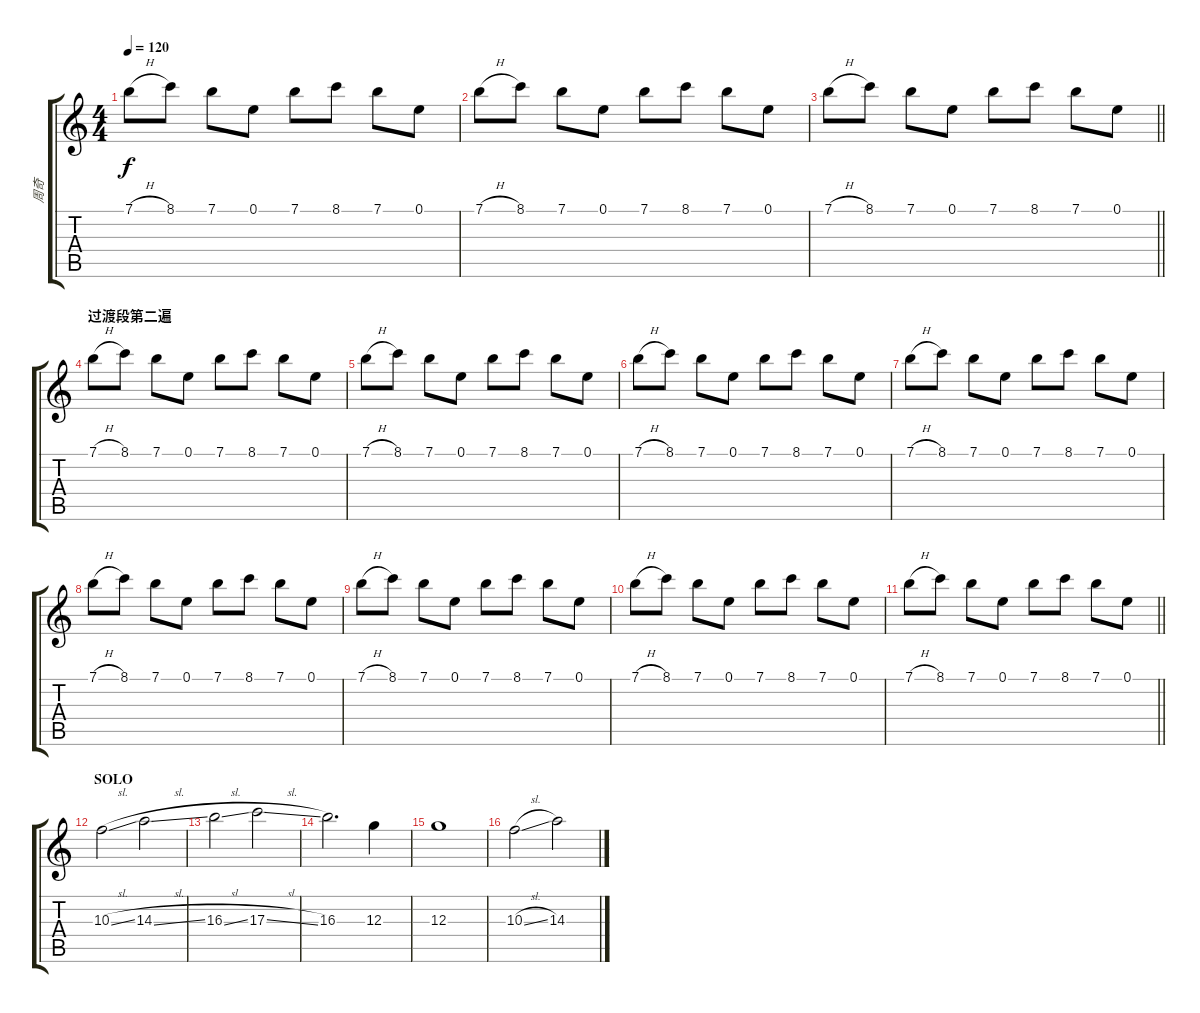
\track ("周奇" "周奇") {instrument distortionguitar}
\staff {score tabs}
\tuning (E4 B3 G3 D3 A2 E2) {hide}
\ts (4 4)
\tempo 120
\clef g2
\ks c
7.1{h}.8{dy f} 8.1.8 7.1.8 0.1.8 7.1.8 8.1.8 7.1.8 0.1.8 |
7.1{h}.8 8.1.8 7.1.8 0.1.8 7.1.8 8.1.8 7.1.8 0.1.8 |
\barLineRight lightlight
7.1{h}.8 8.1.8 7.1.8 0.1.8 7.1.8 8.1.8 7.1.8 0.1.8 |
\section ("" "过渡段第二遍")
7.1{h}.8 8.1.8 7.1.8 0.1.8 7.1.8 8.1.8 7.1.8 0.1.8 |
7.1{h}.8 8.1.8 7.1.8 0.1.8 7.1.8 8.1.8 7.1.8 0.1.8 |
7.1{h}.8 8.1.8 7.1.8 0.1.8 7.1.8 8.1.8 7.1.8 0.1.8 |
7.1{h}.8 8.1.8 7.1.8 0.1.8 7.1.8 8.1.8 7.1.8 0.1.8 |
7.1{h}.8 8.1.8 7.1.8 0.1.8 7.1.8 8.1.8 7.1.8 0.1.8 |
7.1{h}.8 8.1.8 7.1.8 0.1.8 7.1.8 8.1.8 7.1.8 0.1.8 |
7.1{h}.8 8.1.8 7.1.8 0.1.8 7.1.8 8.1.8 7.1.8 0.1.8 |
\barLineRight lightlight
7.1{h}.8 8.1.8 7.1.8 0.1.8 7.1.8 8.1.8 7.1.8 0.1.8 |
\section ("" "SOLO")
10.3{sl}.2 14.3{sl}.2 |
16.3{sl}.2 17.3{sl}.2 |
16.3.2{d} 12.3.4 |
12.3.1 |
10.3{sl}.2 14.3{sl}.2
